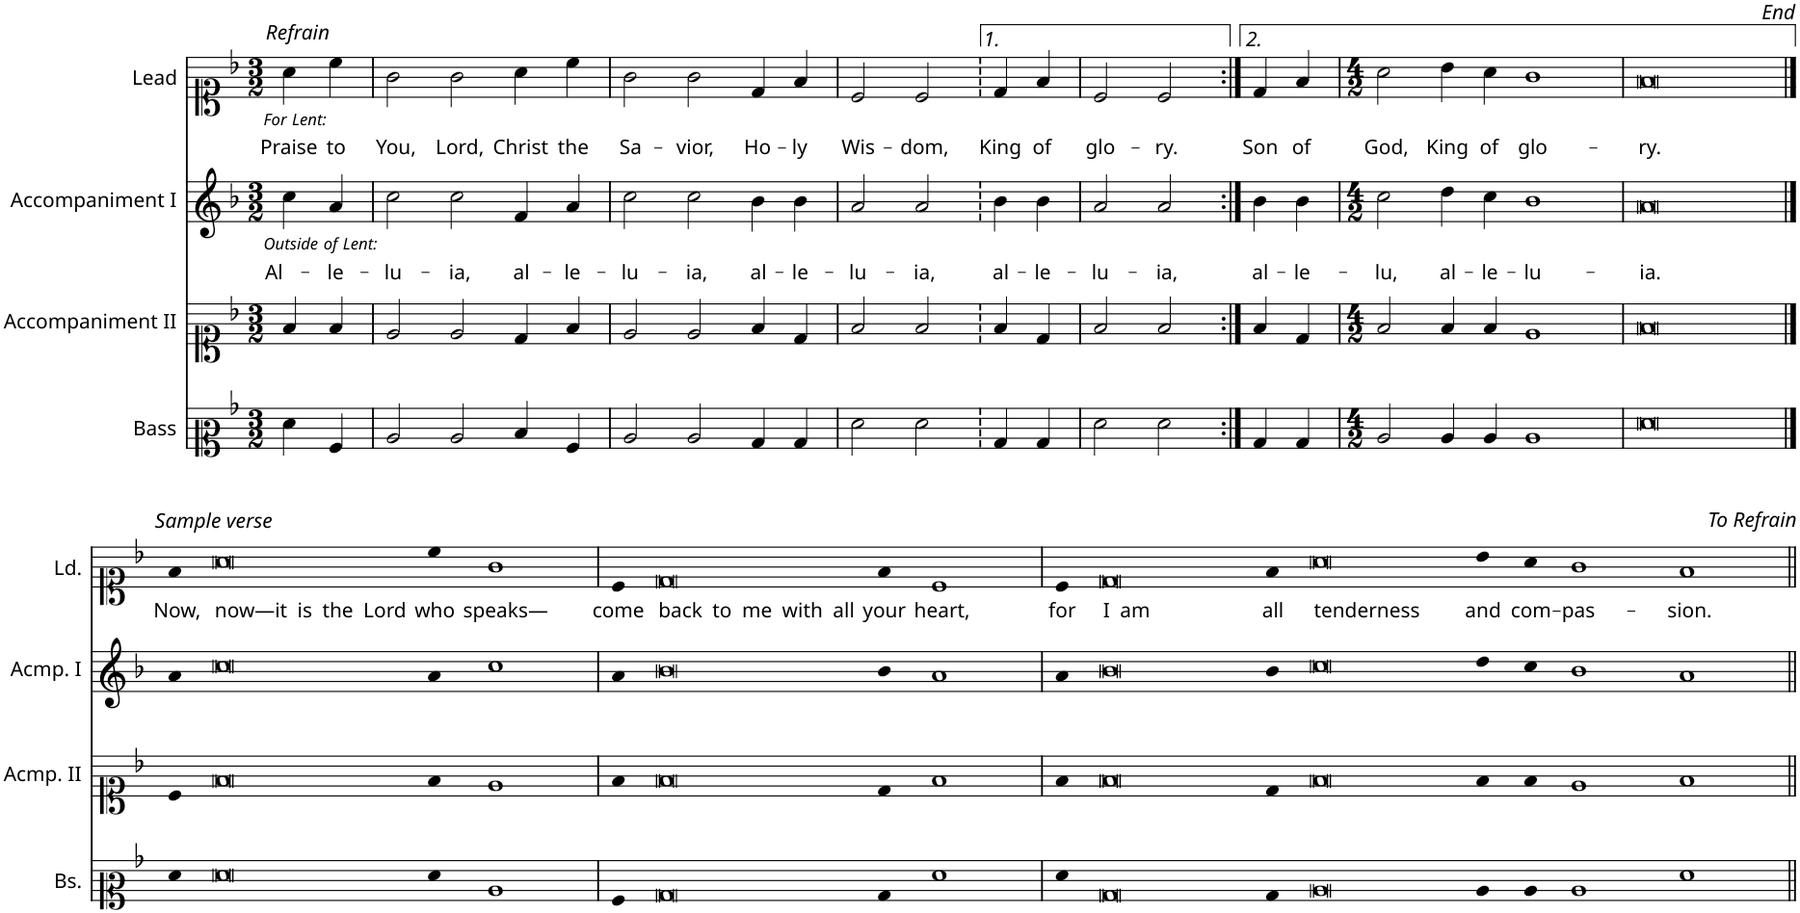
**kern	**kern	**kern	**text	**text	**kern	**text	**text
*part4	*part3	*part2	*part2	*part2	*part1	*part1	*part1
*staff4	*staff3	*staff2	*staff2	*staff2	*staff1	*staff1	*staff1
*I"Bass	*I"Accompaniment II	*I"Accompaniment I	*	*	*I"Lead	*	*
*I'Bs.	*I'Acmp. II	*I'Acmp. I	*	*	*I'Ld.	*	*
*clefC2	*clefC1	*clefG2	*	*	*clefC1	*	*
*Trd14c24	*	*	*	*	*	*	*
*k[b-]	*k[b-]	*k[b-]	*	*	*k[b-]	*	*
*M3/2	*M3/2	*M3/2	*	*	*M3/2	*	*
=	=	=	=	=	=	=	=
!	!	!	!	!	!LO:TX:a:i:t=Refrain	!	!
!	!	!	!LO:LY:b	!LO:LY:b	!	!LO:LY:b	!LO:LY:b
4f\	4f/	4cc\	Outside of Lent:	Al-	4a\	For Lent:	Praise
!	!	!	!	!LO:LY:b	!	!	!LO:LY:b
4A/	4f/	4a/	.	-le-	4cc\	.	to
=1	=1	=1	=1	=1	=1	=1	=1
!	!	!	!	!LO:LY:b	!	!	!LO:LY:b
2c/	2e/	2cc\	.	-lu-	2g\	.	You,
!	!	!	!	!LO:LY:b	!	!	!LO:LY:b
2c/	2e/	2cc\	.	-ia,	2g\	.	Lord,
!	!	!	!	!LO:LY:b	!	!	!LO:LY:b
4d/	4d/	4f/	.	al-	4a\	.	Christ
!	!	!	!	!LO:LY:b	!	!	!LO:LY:b
4A/	4f/	4a/	.	-le-	4cc\	.	the
=2	=2	=2	=2	=2	=2	=2	=2
!	!	!	!	!LO:LY:b	!	!	!LO:LY:b
2c/	2e/	2cc\	.	-lu-	2g\	.	Sa-
!	!	!	!	!LO:LY:b	!	!	!LO:LY:b
2c/	2e/	2cc\	.	-ia,	2g\	.	-vior,
!	!	!	!	!LO:LY:b	!	!	!LO:LY:b
4B-/	4f/	4b-\	.	al-	4d/	.	Ho-
!	!	!	!	!LO:LY:b	!	!	!LO:LY:b
4B-/	4d/	4b-\	.	-le-	4f/	.	-ly
=3	=3	=3	=3	=3	=3	=3	=3
!	!	!	!	!LO:LY:b	!	!	!LO:LY:b
2f\	2f/	2a/	.	-lu-	2c/	.	Wis-
!	!	!	!	!LO:LY:b	!	!	!LO:LY:b
2f\	2f/	2a/	.	-ia,	2c/	.	-dom,
=4	=4	=4	=4	=4	=4	=4	=4
!	!	!	!	!LO:LY:b	!	!	!LO:LY:b
4B-/	4f/	4b-\	.	al-	4d/	.	King
!	!	!	!	!LO:LY:b	!	!	!LO:LY:b
4B-/	4d/	4b-\	.	-le-	4f/	.	of
=5	=5	=5	=5	=5	=5	=5	=5
!	!	!	!	!LO:LY:b	!	!	!LO:LY:b
2f\	2f/	2a/	.	-lu-	2c/	.	glo-
!	!	!	!	!LO:LY:b	!	!	!LO:LY:b
2f\	2f/	2a/	.	-ia,	2c/	.	-ry.
=6:|!	=6:|!	=6:|!	=6:|!	=6:|!	=6:|!	=6:|!	=6:|!
*M2/4	*M2/4	*M2/4	*	*	*M2/4	*	*
!	!	!	!	!LO:LY:b	!	!	!LO:LY:b
4B-/	4f/	4b-\	.	al-	4d/	.	Son
!	!	!	!	!LO:LY:b	!	!	!LO:LY:b
4B-/	4d/	4b-\	.	-le-	4f/	.	of
=7	=7	=7	=7	=7	=7	=7	=7
*M4/2	*M4/2	*M4/2	*	*	*M4/2	*	*
!	!	!	!	!LO:LY:b	!	!	!LO:LY:b
2c/	2f/	2cc\	.	-lu,	2a\	.	God,
!	!	!	!	!LO:LY:b	!	!	!LO:LY:b
4c/	4f/	4dd\	.	al-	4b-\	.	King
!	!	!	!	!LO:LY:b	!	!	!LO:LY:b
4c/	4f/	4cc\	.	-le-	4a\	.	of
!	!	!	!	!LO:LY:b	!	!	!LO:LY:b
1c	1e	1b-	.	-lu-	1g	.	glo-
=8	=8	=8	=8	=8	=8	=8	=8
!	!	!	!	!LO:LY:b	!	!	!LO:LY:b
0f	0f	0a	.	-ia.	0f	.	-ry.
!	!	!	!	!	!LO:TX:a:t=End	!	!
!!LO:LB:g=z
==9	==9	==9	==9	==9	==9	==9	==9
*M7/2	*M7/2	*M7/2	*	*	*M7/2	*	*
!	!	!	!	!	!LO:TX:a:i:t=Sample verse	!	!
!	!	!	!	!	!	!LO:LY:b	!
4f	4c	4a	.	.	4f	Now,	.
!	!	!	!	!	!	!LO:LY:b	!
0f	0f	0cc	.	.	0a	now—it is the Lord	.
!	!	!	!	!	!	!LO:LY:b	!
4f	4f	4a	.	.	4cc	who	.
!	!	!	!	!	!	!LO:LY:b	!
1c	1e	1cc	.	.	1g	speaks—	.
=10	=10	=10	=10	=10	=10	=10	=10
!	!	!	!	!	!	!LO:LY:b	!
4A	4f	4a	.	.	4c	come	.
!	!	!	!	!	!	!LO:LY:b	!
0B-	0f	0b-	.	.	0d	back to me with all	.
!	!	!	!	!	!	!LO:LY:b	!
4B-	4d	4b-	.	.	4f	your	.
!	!	!	!	!	!	!LO:LY:b	!
1f	1f	1a	.	.	1c	heart,	.
=11	=11	=11	=11	=11	=11	=11	=11
*M7/1	*M7/1	*M7/1	*	*	*M7/1	*	*
!	!	!	!	!	!	!LO:LY:b	!
4f	4f	4a	.	.	4c	for	.
!	!	!	!	!	!	!LO:LY:b	!
0B-	0f	0b-	.	.	0d	I am	.
!	!	!	!	!	!	!LO:LY:b	!
4B-	4d	4b-	.	.	4f	all	.
!	!	!	!	!	!	!LO:LY:b	!
0c	0f	0cc	.	.	0a	tenderness	.
!	!	!	!	!	!	!LO:LY:b	!
4c	4f	4dd	.	.	4b-	and	.
!	!	!	!	!	!	!LO:LY:b	!
4c	4f	4cc	.	.	4a	com-	.
!	!	!	!	!	!	!LO:LY:b	!
1c	1e	1b-	.	.	1g	-pas-	.
!	!	!	!	!	!	!LO:LY:b	!
1f	1f	1a	.	.	1f	-sion.	.
!	!	!	!	!	!LO:TX:a:t=To Refrain	!	!
=||	=||	=||	=||	=||	=||	=||	=||
*-	*-	*-	*-	*-	*-	*-	*-
